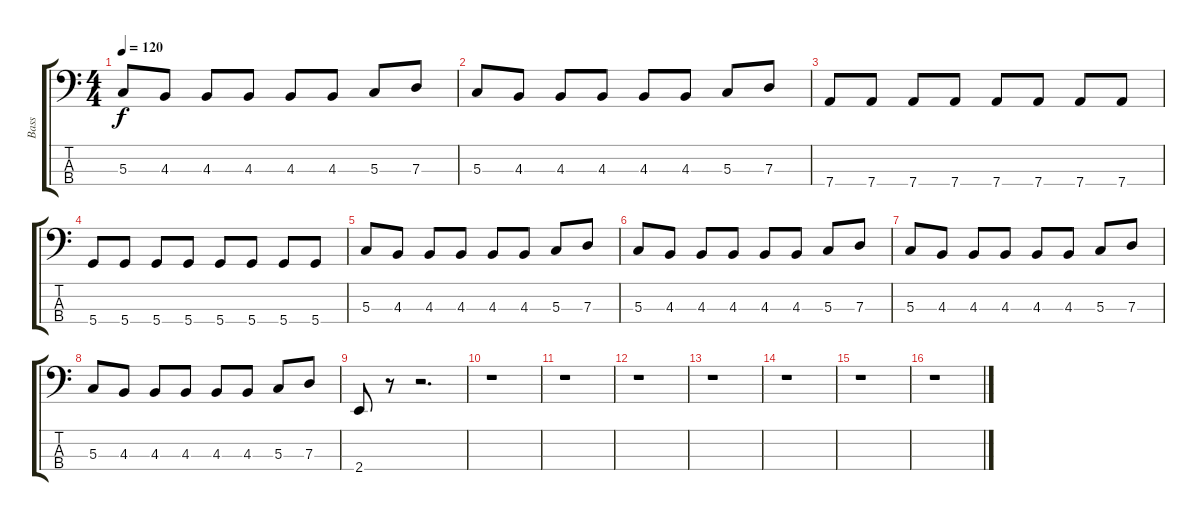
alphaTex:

\track ("Bass" "Bass") {instrument electricbassfinger}
\staff {score tabs}
\tuning (F2 C2 G1 D1) {hide}
\ts (4 4)
\tempo 120
\clef f4
\ks c
5.3.8{dy f} 4.3.8 4.3.8 4.3.8 4.3.8 4.3.8 5.3.8 7.3.8 |
5.3.8 4.3.8 4.3.8 4.3.8 4.3.8 4.3.8 5.3.8 7.3.8 |
7.4.8 7.4.8 7.4.8 7.4.8 7.4.8 7.4.8 7.4.8 7.4.8 |
5.4.8 5.4.8 5.4.8 5.4.8 5.4.8 5.4.8 5.4.8 5.4.8 |
5.3.8 4.3.8 4.3.8 4.3.8 4.3.8 4.3.8 5.3.8 7.3.8 |
5.3.8 4.3.8 4.3.8 4.3.8 4.3.8 4.3.8 5.3.8 7.3.8 |
5.3.8 4.3.8 4.3.8 4.3.8 4.3.8 4.3.8 5.3.8 7.3.8 |
5.3.8 4.3.8 4.3.8 4.3.8 4.3.8 4.3.8 5.3.8 7.3.8 |
2.4.8 r.8 r.2{d} |
r.1 |
r.1 |
r.1 |
r.1 |
r.1 |
r.1 |
r.1
